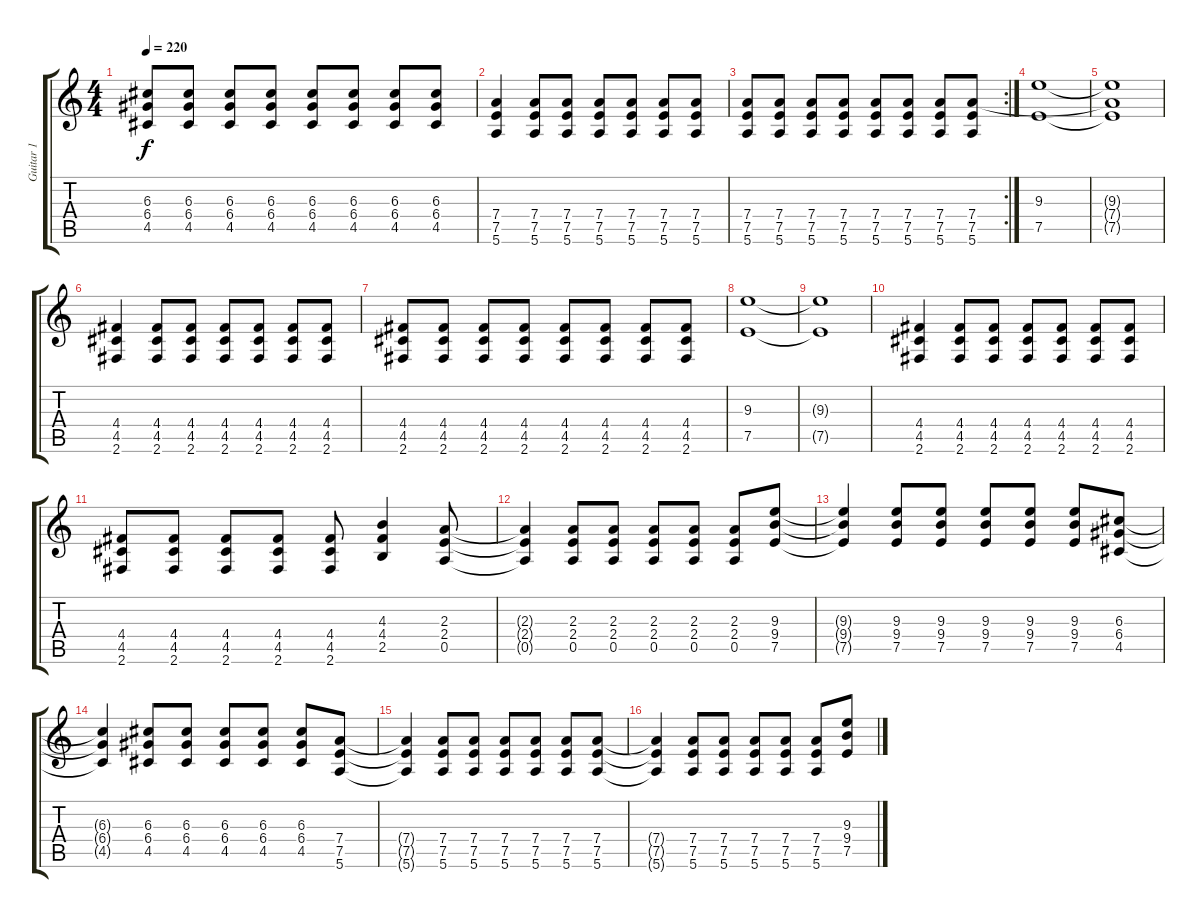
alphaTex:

\track ("Guitar 1" "Guitar 1") {instrument distortionguitar}
\staff {score tabs}
\tuning (E4 B3 G3 D3 A2 E2) {hide}
\ts (4 4)
\tempo 220
\clef g2
\ks c
(6.3 6.4 4.5).8{dy f} (6.3 6.4 4.5).8 (6.3 6.4 4.5).8 (6.3 6.4 4.5).8 (6.3 6.4 4.5).8 (6.3 6.4 4.5).8 (6.3 6.4 4.5).8 (6.3 6.4 4.5).8 |
(7.4 7.5 5.6).4 (7.4 7.5 5.6).8 (7.4 7.5 5.6).8 (7.4 7.5 5.6).8 (7.4 7.5 5.6).8 (7.4 7.5 5.6).8 (7.4 7.5 5.6).8 |
\rc 2
(7.4 7.5 5.6).8 (7.4 7.5 5.6).8 (7.4 7.5 5.6).8 (7.4 7.5 5.6).8 (7.4 7.5 5.6).8 (7.4 7.5 5.6).8 (7.4 7.5 5.6).8 (7.4 7.5 5.6).8 |
(9.3 7.5).1 |
(9.3{t} 7.4{t} 7.5{t}).1 |
(4.4 4.5 2.6).4 (4.4 4.5 2.6).8 (4.4 4.5 2.6).8 (4.4 4.5 2.6).8 (4.4 4.5 2.6).8 (4.4 4.5 2.6).8 (4.4 4.5 2.6).8 |
(4.4 4.5 2.6).8 (4.4 4.5 2.6).8 (4.4 4.5 2.6).8 (4.4 4.5 2.6).8 (4.4 4.5 2.6).8 (4.4 4.5 2.6).8 (4.4 4.5 2.6).8 (4.4 4.5 2.6).8 |
(9.3 7.5).1 |
(9.3{t} 7.5{t}).1 |
(4.4 4.5 2.6).4 (4.4 4.5 2.6).8 (4.4 4.5 2.6).8 (4.4 4.5 2.6).8 (4.4 4.5 2.6).8 (4.4 4.5 2.6).8 (4.4 4.5 2.6).8 |
(4.4 4.5 2.6).8 (4.4 4.5 2.6).8 (4.4 4.5 2.6).8 (4.4 4.5 2.6).8 (4.4 4.5 2.6).8 (4.3 4.4 2.5).4 (2.3 2.4 0.5).8 |
(2.3{t} 2.4{t} 0.5{t}).4 (2.3 2.4 0.5).8 (2.3 2.4 0.5).8 (2.3 2.4 0.5).8 (2.3 2.4 0.5).8 (2.3 2.4 0.5).8 (9.3 9.4 7.5).8 |
(9.3{t} 9.4{t} 7.5{t}).4 (9.3 9.4 7.5).8 (9.3 9.4 7.5).8 (9.3 9.4 7.5).8 (9.3 9.4 7.5).8 (9.3 9.4 7.5).8 (6.3 6.4 4.5).8 |
(6.3{t} 6.4{t} 4.5{t}).4 (6.3 6.4 4.5).8 (6.3 6.4 4.5).8 (6.3 6.4 4.5).8 (6.3 6.4 4.5).8 (6.3 6.4 4.5).8 (7.4 7.5 5.6).8 |
(7.4{t} 7.5{t} 5.6{t}).4 (7.4 7.5 5.6).8 (7.4 7.5 5.6).8 (7.4 7.5 5.6).8 (7.4 7.5 5.6).8 (7.4 7.5 5.6).8 (7.4 7.5 5.6).8 |
(7.4{t} 7.5{t} 5.6{t}).4 (7.4 7.5 5.6).8 (7.4 7.5 5.6).8 (7.4 7.5 5.6).8 (7.4 7.5 5.6).8 (7.4 7.5 5.6).8 (9.3 9.4 7.5).8
